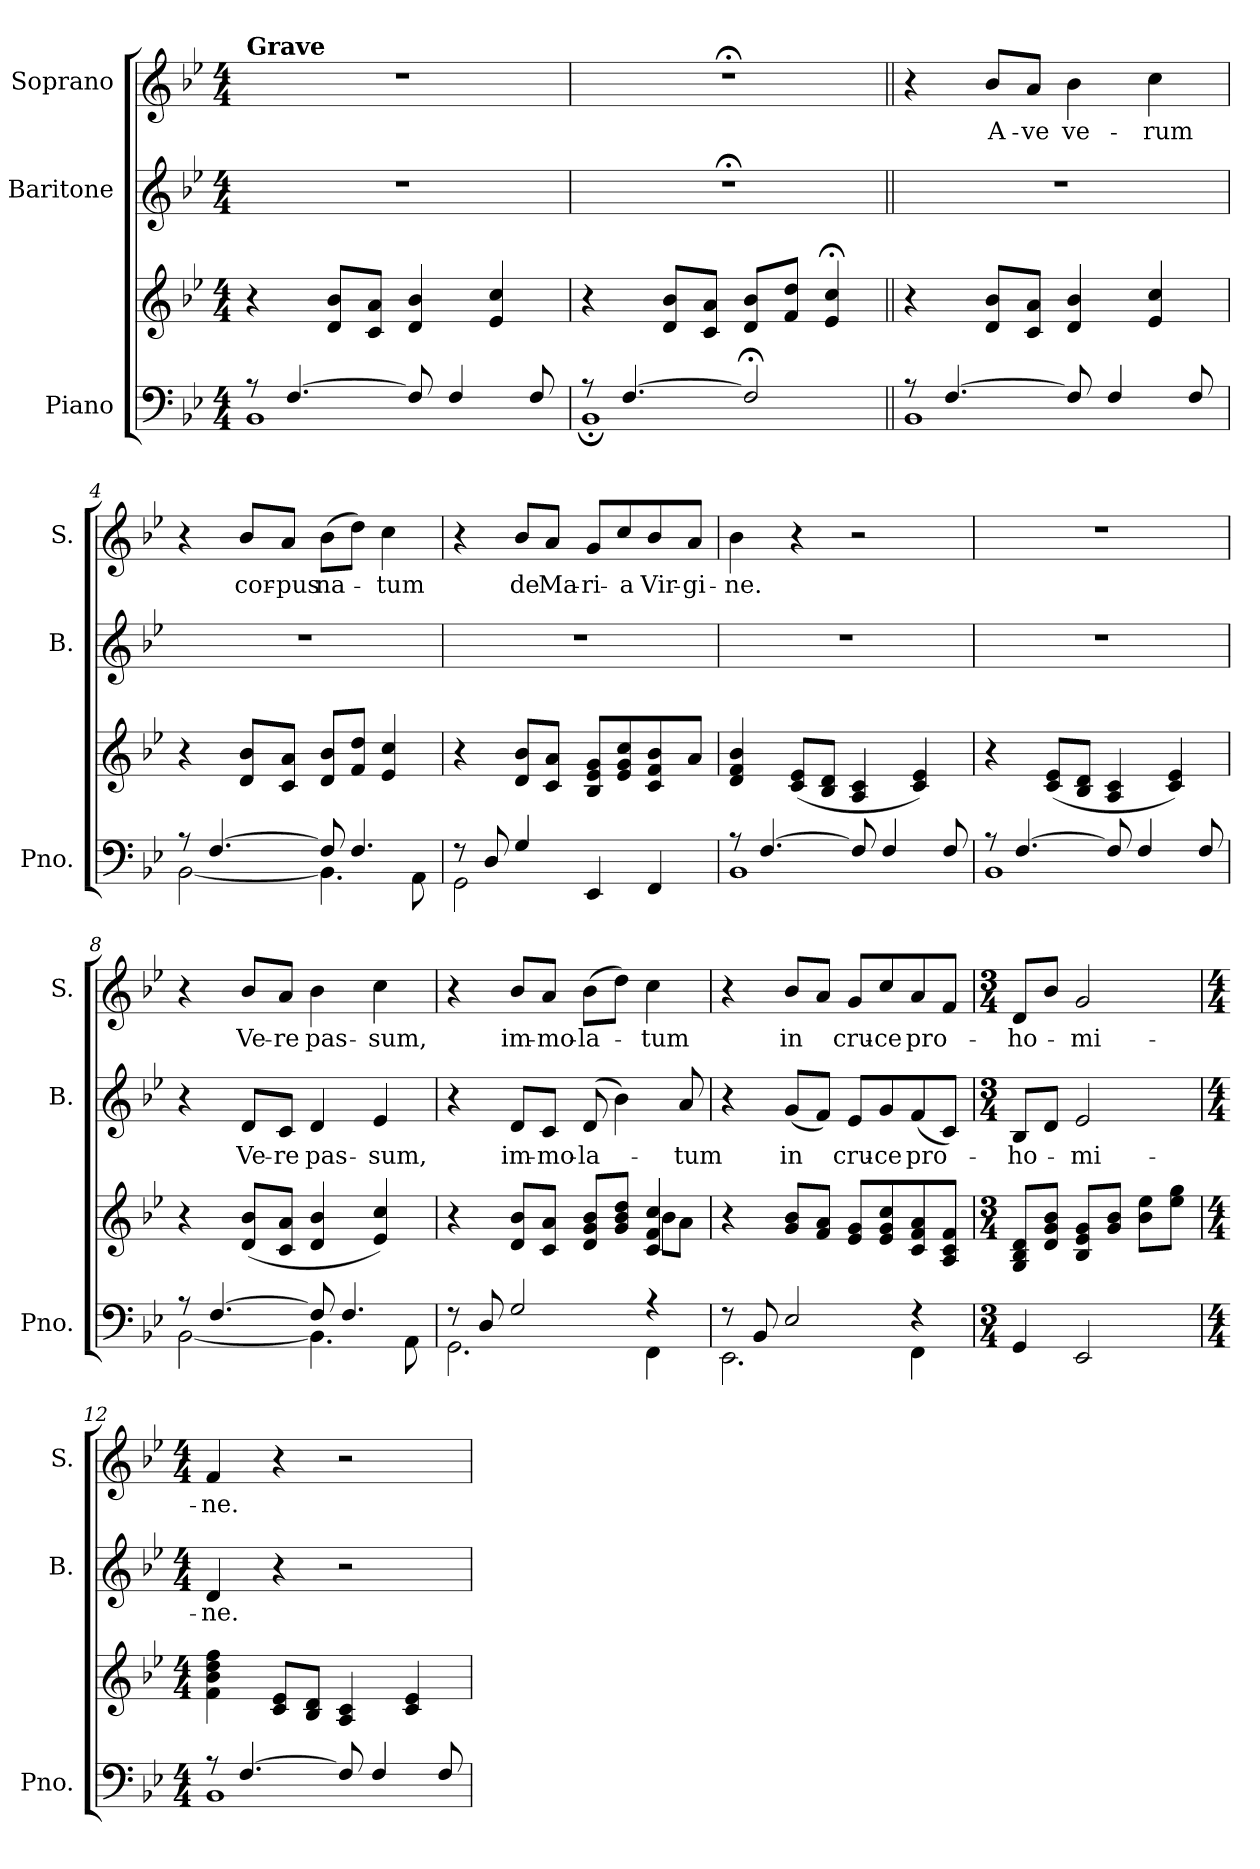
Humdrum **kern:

**kern	**kern	**kern	**text	**kern	**text
*part3	*part3	*part2	*part2	*part1	*part1
*staff4	*staff3	*staff2	*staff2	*staff1	*staff1
*I"Piano	*	*I"Baritone	*	*I"Soprano	*
*I'Pno.	*	*I'B.	*	*I'S.	*
*clefF4	*clefG2	*clefG2	*	*clefG2	*
*k[b-e-]	*k[b-e-]	*k[b-e-]	*	*k[b-e-]	*
*M4/4	*M4/4	*M4/4	*	*M4/4	*
*MM52	*MM52	*MM52	*	*MM52	*
=1	=1	=1	=1	=1	=1
*^	*	*	*	*	*
!	!	!	!	!	!LO:TX:a:B:t=Grave	!
8r	1BB-	4r	1r	.	1r	.
[4.F/	.	.	.	.	.	.
.	.	8d/ 8b-/L	.	.	.	.
.	.	8c/ 8a/J	.	.	.	.
8F/]	.	4d/ 4b-/	.	.	.	.
4F/	.	.	.	.	.	.
.	.	4e-/ 4cc/	.	.	.	.
8F/	.	.	.	.	.	.
=2	=2	=2	=2	=2	=2	=2
8r	1BB-;	4r	1r;<	.	1r;<	.
[4.F/	.	.	.	.	.	.
.	.	8d/ 8b-/L	.	.	.	.
.	.	8c/ 8a/J	.	.	.	.
2F;</]	.	8d/ 8b-/L	.	.	.	.
.	.	8f/ 8dd/J	.	.	.	.
.	.	4e-/;< 4cc/;<	.	.	.	.
=3||	=3||	=3||	=3||	=3||	=3||	=3||
8r	1BB-	4r	1r	.	4r	.
[4.F/	.	.	.	.	.	.
.	.	8d/ 8b-/L	.	.	8b-/L	A-
.	.	8c/ 8a/J	.	.	8a/J	-ve
8F/]	.	4d/ 4b-/	.	.	4b-\	ve-
4F/	.	.	.	.	.	.
.	.	4e-/ 4cc/	.	.	4cc\	-rum
8F/	.	.	.	.	.	.
=4	=4	=4	=4	=4	=4	=4
8r	[2BB-\	4r	1r	.	4r	.
[4.F/	.	.	.	.	.	.
.	.	8d/ 8b-/L	.	.	8b-/L	cor-
.	.	8c/ 8a/J	.	.	8a/J	-pus
8F/]	4.BB-\]	8d/ 8b-/L	.	.	(8b-\L	na-
4.F/	.	8f/ 8dd/J	.	.	8dd\J)	.
.	.	4e-/ 4cc/	.	.	4cc\	-tum
.	8AA\	.	.	.	.	.
=5	=5	=5	=5	=5	=5	=5
8r	2GG\	4r	1r	.	4r	.
8D/	.	.	.	.	.	.
4G/	.	8d/ 8b-/L	.	.	8b-/L	de
.	.	8c/ 8a/J	.	.	8a/J	Ma-
4EE-/	2ryy	8B-/ 8e-/ 8g/L	.	.	8g/L	-ri-
.	.	8e-/ 8g/ 8cc/	.	.	8cc/	-a
4FF/	.	8c/ 8f/ 8b-/	.	.	8b-/	Vir-
.	.	8a/J	.	.	8a/J	-gi-
!!LO:LB:g=z
=6	=6	=6	=6	=6	=6	=6
8r	1BB-	4d/ 4f/ 4b-/	1r	.	4b-\	-ne.
[4.F/	.	.	.	.	.	.
.	.	(8c/ 8e-/L	.	.	4r	.
.	.	8B-/ 8d/J	.	.	.	.
8F/]	.	4A/ 4c/	.	.	2r	.
4F/	.	.	.	.	.	.
.	.	4c/ 4e-/)	.	.	.	.
8F/	.	.	.	.	.	.
=7	=7	=7	=7	=7	=7	=7
8r	1BB-	4r	1r	.	1r	.
[4.F/	.	.	.	.	.	.
.	.	(8c/ 8e-/L	.	.	.	.
.	.	8B-/ 8d/J	.	.	.	.
8F/]	.	4A/ 4c/	.	.	.	.
4F/	.	.	.	.	.	.
.	.	4c/ 4e-/)	.	.	.	.
8F/	.	.	.	.	.	.
=8	=8	=8	=8	=8	=8	=8
8r	[2BB-\	4r	4r	.	4r	.
[4.F/	.	.	.	.	.	.
.	.	(8d/ 8b-/L	8d/L	Ve-	8b-/L	Ve-
.	.	8c/ 8a/J	8c/J	-re	8a/J	-re
8F/]	4.BB-\]	4d/ 4b-/	4d/	pas-	4b-\	pas-
4.F/	.	.	.	.	.	.
.	.	4e-/ 4cc/)	4e-/	-sum,	4cc\	-sum,
.	8AA\	.	.	.	.	.
=9	=9	=9	=9	=9	=9	=9
*	*	*^	*	*	*	*
8r	2.GG\	4r	2.ryy	4r	.	4r	.
8D/	.	.	.	.	.	.	.
2G/	.	8d/ 8b-/L	.	8d/L	im-	8b-/L	im-
.	.	8c/ 8a/J	.	8c/J	-mo-	8a/J	-mo-
.	.	8d/ 8g/ 8b-/L	.	(8d/	-la-	(8b-\L	-la-
.	.	8g/ 8b-/ 8dd/J	.	4b-\)	.	8dd\J)	.
4r	4FF\	4c/ 4f/ 4cc/	8b-\L	.	.	4cc\	-tum
.	.	.	8a\J	8a/	-tum	.	.
*	*	*v	*v	*	*	*	*
!!LO:LB:g=z
=10	=10	=10	=10	=10	=10	=10
8r	2.EE-\	4r	4r	.	4r	.
8BB-/	.	.	.	.	.	.
2E-/	.	8g/ 8b-/L	(8g/L	in	8b-/L	in
.	.	8f/ 8a/J	8f/J)	.	8a/J	.
.	.	8e-/ 8g/L	8e-/L	cru-	8g/L	cru-
.	.	8e-/ 8g/ 8cc/	8g/	-ce	8cc/	-ce
4r	4FF\	8c/ 8f/ 8a/	(8f/	pro-	8a/	pro-
.	.	8A/ 8c/ 8f/J	8c/J)	.	8f/J	.
*v	*v	*	*	*	*	*
=11	=11	=11	=11	=11	=11
*M3/4	*M3/4	*M3/4	*	*M3/4	*
4GG/	8G/ 8B-/ 8d/L	8B-/L	-ho-	8d/L	-ho-
.	8d/ 8g/ 8b-/J	8d/J	.	8b-/J	.
2EE-/	8B-/ 8e-/ 8g/L	2e-/	-mi-	2g/	-mi-
.	8g/ 8b-/J	.	.	.	.
.	8b-\ 8ee-\L	.	.	.	.
.	8ee-\ 8gg\J	.	.	.	.
=12	=12	=12	=12	=12	=12
*M4/4	*M4/4	*M4/4	*	*M4/4	*
*^	*	*	*	*	*
8r	1BB-	4f\ 4b-\ 4dd\ 4ff\	4d/	-ne.	4f/	-ne.
[4.F/	.	.	.	.	.	.
.	.	8c/ 8e-/L	4r	.	4r	.
.	.	8B-/ 8d/J	.	.	.	.
8F/]	.	4A/ 4c/	2r	.	2r	.
4F/	.	.	.	.	.	.
.	.	4c/ 4e-/	.	.	.	.
8F/	.	.	.	.	.	.
*v	*v	*	*	*	*	*
=	=	=	=	=	=
*-	*-	*-	*-	*-	*-
